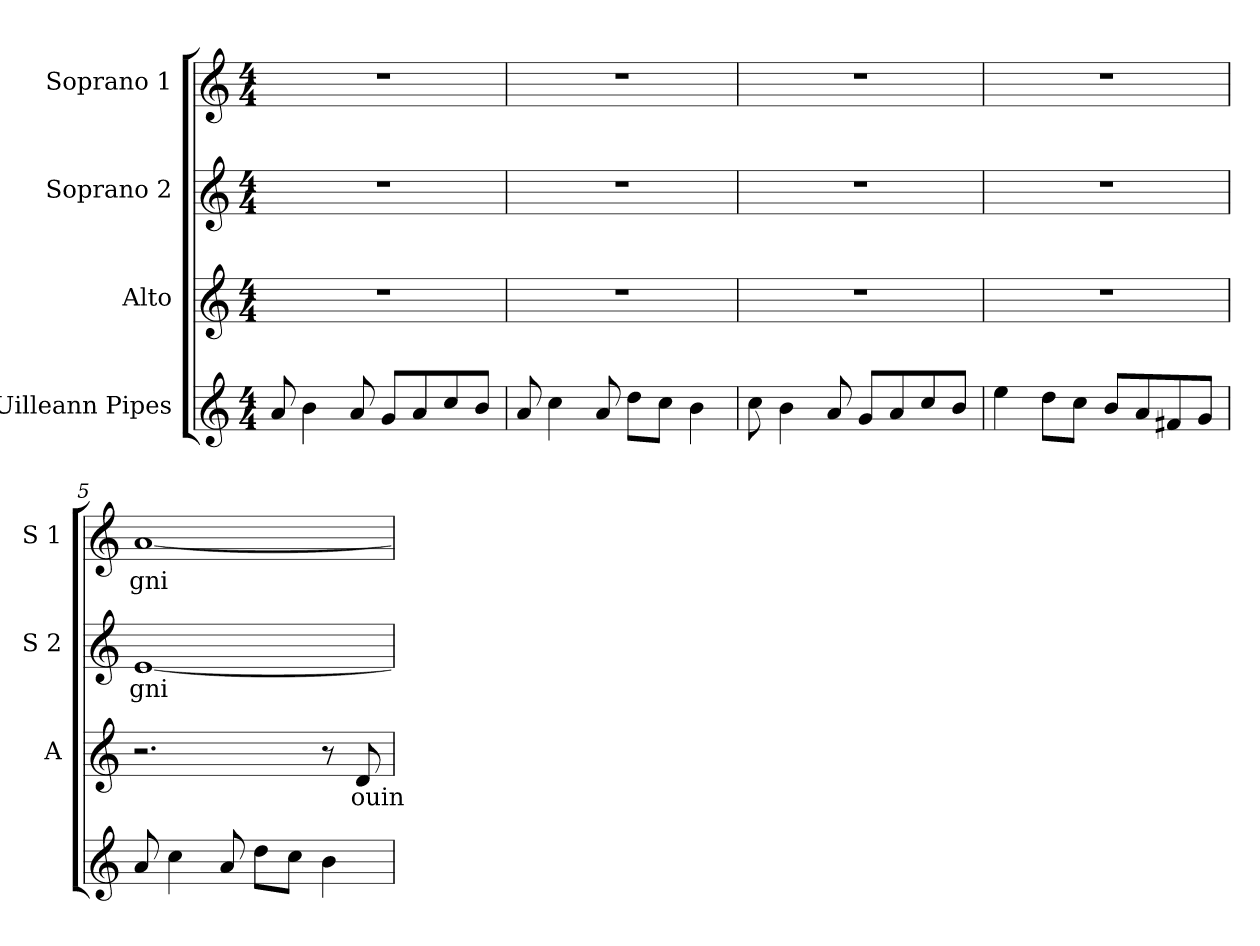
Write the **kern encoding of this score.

**kern	**kern	**text	**kern	**text	**kern	**text
*part4	*part3	*part3	*part2	*part2	*part1	*part1
*staff4	*staff3	*staff3	*staff2	*staff2	*staff1	*staff1
*I"Uilleann Pipes	*I"Alto	*	*I"Soprano 2	*	*I"Soprano 1	*
*	*I'A	*	*I'S 2	*	*I'S 1	*
*clefG2	*clefG2	*	*clefG2	*	*clefG2	*
*k[]	*k[]	*	*k[]	*	*k[]	*
*C:	*C:	*	*C:	*	*C:	*
*M4/4	*M4/4	*	*M4/4	*	*M4/4	*
=1	=1	=1	=1	=1	=1	=1
8a/	1r	.	1r	.	1r	.
4b\	.	.	.	.	.	.
8a/	.	.	.	.	.	.
8g/L	.	.	.	.	.	.
8a/	.	.	.	.	.	.
8cc/	.	.	.	.	.	.
8b/J	.	.	.	.	.	.
=2	=2	=2	=2	=2	=2	=2
8a/	1r	.	1r	.	1r	.
4cc\	.	.	.	.	.	.
8a/	.	.	.	.	.	.
8dd\L	.	.	.	.	.	.
8cc\J	.	.	.	.	.	.
4b\	.	.	.	.	.	.
=3	=3	=3	=3	=3	=3	=3
8cc\	1r	.	1r	.	1r	.
4b\	.	.	.	.	.	.
8a/	.	.	.	.	.	.
8g/L	.	.	.	.	.	.
8a/	.	.	.	.	.	.
8cc/	.	.	.	.	.	.
8b/J	.	.	.	.	.	.
=4	=4	=4	=4	=4	=4	=4
4ee\	1r	.	1r	.	1r	.
8dd\L	.	.	.	.	.	.
8cc\J	.	.	.	.	.	.
8b/L	.	.	.	.	.	.
8a/	.	.	.	.	.	.
8f#X/	.	.	.	.	.	.
8g/J	.	.	.	.	.	.
!!LO:LB:g=z
=5	=5	=5	=5	=5	=5	=5
!	!	!	!	!LO:LY:b	!	!
!	!	!	!	!	!	!LO:LY:b
8a/	2.r	.	[1e	gni	[1a	gni
4cc\	.	.	.	.	.	.
8a/	.	.	.	.	.	.
8dd\L	.	.	.	.	.	.
8cc\J	.	.	.	.	.	.
4b\	8r	.	.	.	.	.
!	!	!LO:LY:b	!	!	!	!
.	8d/	ouin	.	.	.	.
=	=	=	=	=	=	=
*-	*-	*-	*-	*-	*-	*-
